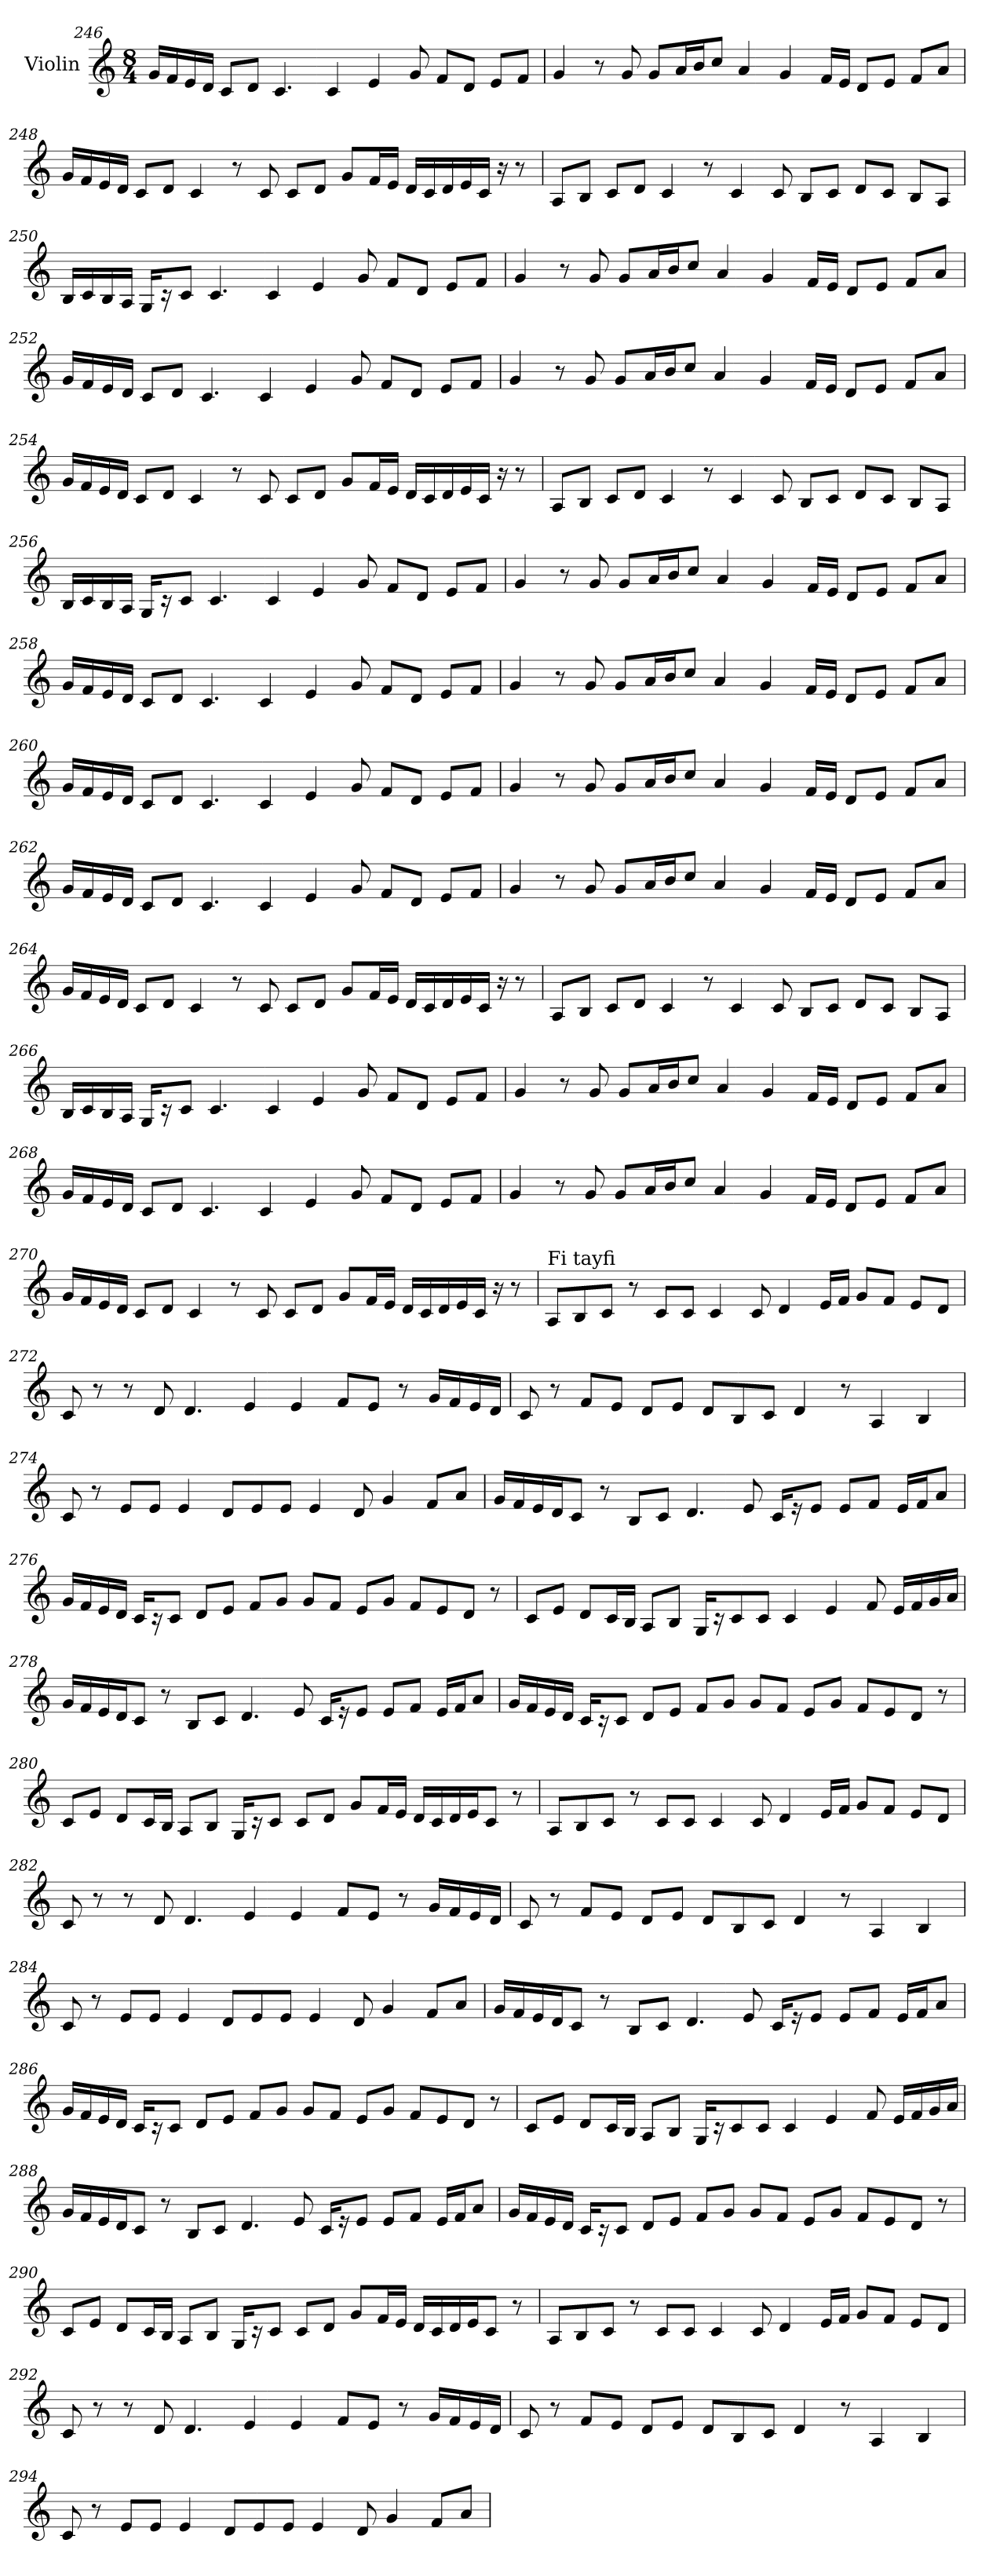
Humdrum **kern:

**kern
*part1
*staff1
*I"Violin
!!LO:LB:g=z
*clefG2
*k[]
*M8/4
=246
16g/LL
16f/
16e/
16d/JJ
8c/L
8d/J
4.c/
4c/
4e/
8g/
8f/L
8d/J
8e/L
8f/J
=247
4g/
8r
8g/
8g/L
16a/L
16b/J
8cc/J
4a/
4g/
16f/LL
16e/JJ
8d/L
8e/J
8f/L
8a/J
!!LO:LB:g=z
=248
16g/LL
16f/
16e/
16d/JJ
8c/L
8d/J
4c/
8r
8c/
8c/L
8d/J
8g/L
16f/L
16e/JJ
16d/LL
16c/
16d/
16e/
16c/JJ
16r
8r
!!LO:LB:g=z
=249
8A/L
8B/J
8c/L
8d/J
4c/
8r
4c/
8c/
8B/L
8c/J
8d/L
8c/J
8B/L
8A/J
!!LO:LB:g=z
=250
16B/LL
16c/
16B/
16A/JJ
16G/KL
16r
8c/J
4.c/
4c/
4e/
8g/
8f/L
8d/J
8e/L
8f/J
=251
4g/
8r
8g/
8g/L
16a/L
16b/J
8cc/J
4a/
4g/
16f/LL
16e/JJ
8d/L
8e/J
8f/L
8a/J
!!LO:LB:g=z
=252
16g/LL
16f/
16e/
16d/JJ
8c/L
8d/J
4.c/
4c/
4e/
8g/
8f/L
8d/J
8e/L
8f/J
=253
4g/
8r
8g/
8g/L
16a/L
16b/J
8cc/J
4a/
4g/
16f/LL
16e/JJ
8d/L
8e/J
8f/L
8a/J
!!LO:LB:g=z
=254
16g/LL
16f/
16e/
16d/JJ
8c/L
8d/J
4c/
8r
8c/
8c/L
8d/J
8g/L
16f/L
16e/JJ
16d/LL
16c/
16d/
16e/
16c/JJ
16r
8r
!!LO:LB:g=z
=255
8A/L
8B/J
8c/L
8d/J
4c/
8r
4c/
8c/
8B/L
8c/J
8d/L
8c/J
8B/L
8A/J
!!LO:PB:g=z
=256
16B/LL
16c/
16B/
16A/JJ
16G/KL
16r
8c/J
4.c/
4c/
4e/
8g/
8f/L
8d/J
8e/L
8f/J
=257
4g/
8r
8g/
8g/L
16a/L
16b/J
8cc/J
4a/
4g/
16f/LL
16e/JJ
8d/L
8e/J
8f/L
8a/J
!!LO:LB:g=z
=258
16g/LL
16f/
16e/
16d/JJ
8c/L
8d/J
4.c/
4c/
4e/
8g/
8f/L
8d/J
8e/L
8f/J
=259
4g/
8r
8g/
8g/L
16a/L
16b/J
8cc/J
4a/
4g/
16f/LL
16e/JJ
8d/L
8e/J
8f/L
8a/J
!!LO:PB:g=z
=260
16g/LL
16f/
16e/
16d/JJ
8c/L
8d/J
4.c/
4c/
4e/
8g/
8f/L
8d/J
8e/L
8f/J
=261
4g/
8r
8g/
8g/L
16a/L
16b/J
8cc/J
4a/
4g/
16f/LL
16e/JJ
8d/L
8e/J
8f/L
8a/J
!!LO:LB:g=z
=262
16g/LL
16f/
16e/
16d/JJ
8c/L
8d/J
4.c/
4c/
4e/
8g/
8f/L
8d/J
8e/L
8f/J
=263
4g/
8r
8g/
8g/L
16a/L
16b/J
8cc/J
4a/
4g/
16f/LL
16e/JJ
8d/L
8e/J
8f/L
8a/J
!!LO:LB:g=z
=264
16g/LL
16f/
16e/
16d/JJ
8c/L
8d/J
4c/
8r
8c/
8c/L
8d/J
8g/L
16f/L
16e/JJ
16d/LL
16c/
16d/
16e/
16c/JJ
16r
8r
!!LO:LB:g=z
=265
8A/L
8B/J
8c/L
8d/J
4c/
8r
4c/
8c/
8B/L
8c/J
8d/L
8c/J
8B/L
8A/J
!!LO:LB:g=z
=266
16B/LL
16c/
16B/
16A/JJ
16G/KL
16r
8c/J
4.c/
4c/
4e/
8g/
8f/L
8d/J
8e/L
8f/J
=267
4g/
8r
8g/
8g/L
16a/L
16b/J
8cc/J
4a/
4g/
16f/LL
16e/JJ
8d/L
8e/J
8f/L
8a/J
!!LO:LB:g=z
=268
16g/LL
16f/
16e/
16d/JJ
8c/L
8d/J
4.c/
4c/
4e/
8g/
8f/L
8d/J
8e/L
8f/J
=269
4g/
8r
8g/
8g/L
16a/L
16b/J
8cc/J
4a/
4g/
16f/LL
16e/JJ
8d/L
8e/J
8f/L
8a/J
!!LO:LB:g=z
=270
16g/LL
16f/
16e/
16d/JJ
8c/L
8d/J
4c/
8r
8c/
8c/L
8d/J
8g/L
16f/L
16e/JJ
16d/LL
16c/
16d/
16e/
16c/JJ
16r
8r
!!LO:LB:g=z
=271
!LO:TX:a:t=Fi tayfi
8A/L
8B/
8c/J
8r
8c/L
8c/J
4c/
8c/
4d/
16e/LL
16f/JJ
8g/L
8f/J
8e/L
8d/J
!!LO:PB:g=z
=272
8c/
8r
8r
8d/
4.d/
4e/
4e/
8f/L
8e/J
8r
16g/LL
16f/
16e/
16d/JJ
=273
8c/
8r
8f/L
8e/J
8d/L
8e/J
8d/L
8B/
8c/J
4d/
8r
4A/
4B/
!!LO:LB:g=z
=274
8c/
8r
8e/L
8e/J
4e/
8d/L
8e/
8e/J
4e/
8d/
4g/
8f/L
8a/J
=275
16g/LL
16f/
16e/
16d/J
8c/J
8r
8B/L
8c/J
4.d/
8e/
16c/KL
16r
8e/J
8e/L
8f/J
16e/LL
16f/J
8a/J
!!LO:PB:g=z
=276
16g/LL
16f/
16e/
16d/JJ
16c/KL
16r
8c/J
8d/L
8e/J
8f/L
8g/J
8g/L
8f/J
8e/L
8g/J
8f/L
8e/
8d/J
8r
!!LO:LB:g=z
=277
8c/L
8e/J
8d/L
16c/L
16B/JJ
8A/L
8B/J
16G/KL
16r
8c/
8c/J
4c/
4e/
8f/
16e/LL
16f/
16g/
16a/JJ
!!LO:LB:g=z
=278
16g/LL
16f/
16e/
16d/J
8c/J
8r
8B/L
8c/J
4.d/
8e/
16c/KL
16r
8e/J
8e/L
8f/J
16e/LL
16f/J
8a/J
=279
16g/LL
16f/
16e/
16d/JJ
16c/KL
16r
8c/J
8d/L
8e/J
8f/L
8g/J
8g/L
8f/J
8e/L
8g/J
8f/L
8e/
8d/J
8r
!!LO:LB:g=z
=280
8c/L
8e/J
8d/L
16c/L
16B/JJ
8A/L
8B/J
16G/KL
16r
8c/J
8c/L
8d/J
8g/L
16f/L
16e/JJ
16d/LL
16c/
16d/
16e/J
8c/J
8r
!!LO:LB:g=z
=281
8A/L
8B/
8c/J
8r
8c/L
8c/J
4c/
8c/
4d/
16e/LL
16f/JJ
8g/L
8f/J
8e/L
8d/J
!!LO:LB:g=z
=282
8c/
8r
8r
8d/
4.d/
4e/
4e/
8f/L
8e/J
8r
16g/LL
16f/
16e/
16d/JJ
=283
8c/
8r
8f/L
8e/J
8d/L
8e/J
8d/L
8B/
8c/J
4d/
8r
4A/
4B/
!!LO:LB:g=z
=284
8c/
8r
8e/L
8e/J
4e/
8d/L
8e/
8e/J
4e/
8d/
4g/
8f/L
8a/J
=285
16g/LL
16f/
16e/
16d/J
8c/J
8r
8B/L
8c/J
4.d/
8e/
16c/KL
16r
8e/J
8e/L
8f/J
16e/LL
16f/J
8a/J
!!LO:LB:g=z
=286
16g/LL
16f/
16e/
16d/JJ
16c/KL
16r
8c/J
8d/L
8e/J
8f/L
8g/J
8g/L
8f/J
8e/L
8g/J
8f/L
8e/
8d/J
8r
!!LO:PB:g=z
=287
8c/L
8e/J
8d/L
16c/L
16B/JJ
8A/L
8B/J
16G/KL
16r
8c/
8c/J
4c/
4e/
8f/
16e/LL
16f/
16g/
16a/JJ
!!LO:LB:g=z
=288
16g/LL
16f/
16e/
16d/J
8c/J
8r
8B/L
8c/J
4.d/
8e/
16c/KL
16r
8e/J
8e/L
8f/J
16e/LL
16f/J
8a/J
=289
16g/LL
16f/
16e/
16d/JJ
16c/KL
16r
8c/J
8d/L
8e/J
8f/L
8g/J
8g/L
8f/J
8e/L
8g/J
8f/L
8e/
8d/J
8r
!!LO:LB:g=z
=290
8c/L
8e/J
8d/L
16c/L
16B/JJ
8A/L
8B/J
16G/KL
16r
8c/J
8c/L
8d/J
8g/L
16f/L
16e/JJ
16d/LL
16c/
16d/
16e/J
8c/J
8r
!!LO:LB:g=z
=291
8A/L
8B/
8c/J
8r
8c/L
8c/J
4c/
8c/
4d/
16e/LL
16f/JJ
8g/L
8f/J
8e/L
8d/J
!!LO:PB:g=z
=292
8c/
8r
8r
8d/
4.d/
4e/
4e/
8f/L
8e/J
8r
16g/LL
16f/
16e/
16d/JJ
=293
8c/
8r
8f/L
8e/J
8d/L
8e/J
8d/L
8B/
8c/J
4d/
8r
4A/
4B/
!!LO:LB:g=z
=294
8c/
8r
8e/L
8e/J
4e/
8d/L
8e/
8e/J
4e/
8d/
4g/
8f/L
8a/J
=
*-
